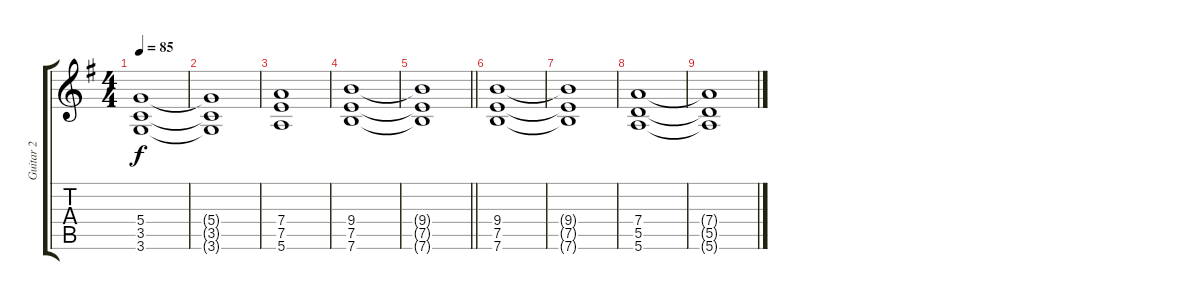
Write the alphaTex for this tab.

\track ("Guitar 2" "Guitar 2") {instrument overdrivenguitar}
\staff {score tabs}
\tuning (E4 B3 G3 D3 A2 E2) {hide}
\ts (4 4)
\tempo 85
\clef g2
\ks g
(5.4 3.5 3.6).1{dy f} |
(5.4{t} 3.5{t} 3.6{t}).1 |
(7.4 7.5 5.6).1 |
(9.4 7.5 7.6).1 |
\barLineRight lightlight
(9.4{t} 7.5{t} 7.6{t}).1 |
(9.4 7.5 7.6).1 |
(9.4{t} 7.5{t} 7.6{t}).1 |
(7.4 5.5 5.6).1 |
(7.4{t} 5.5{t} 5.6{t}).1
